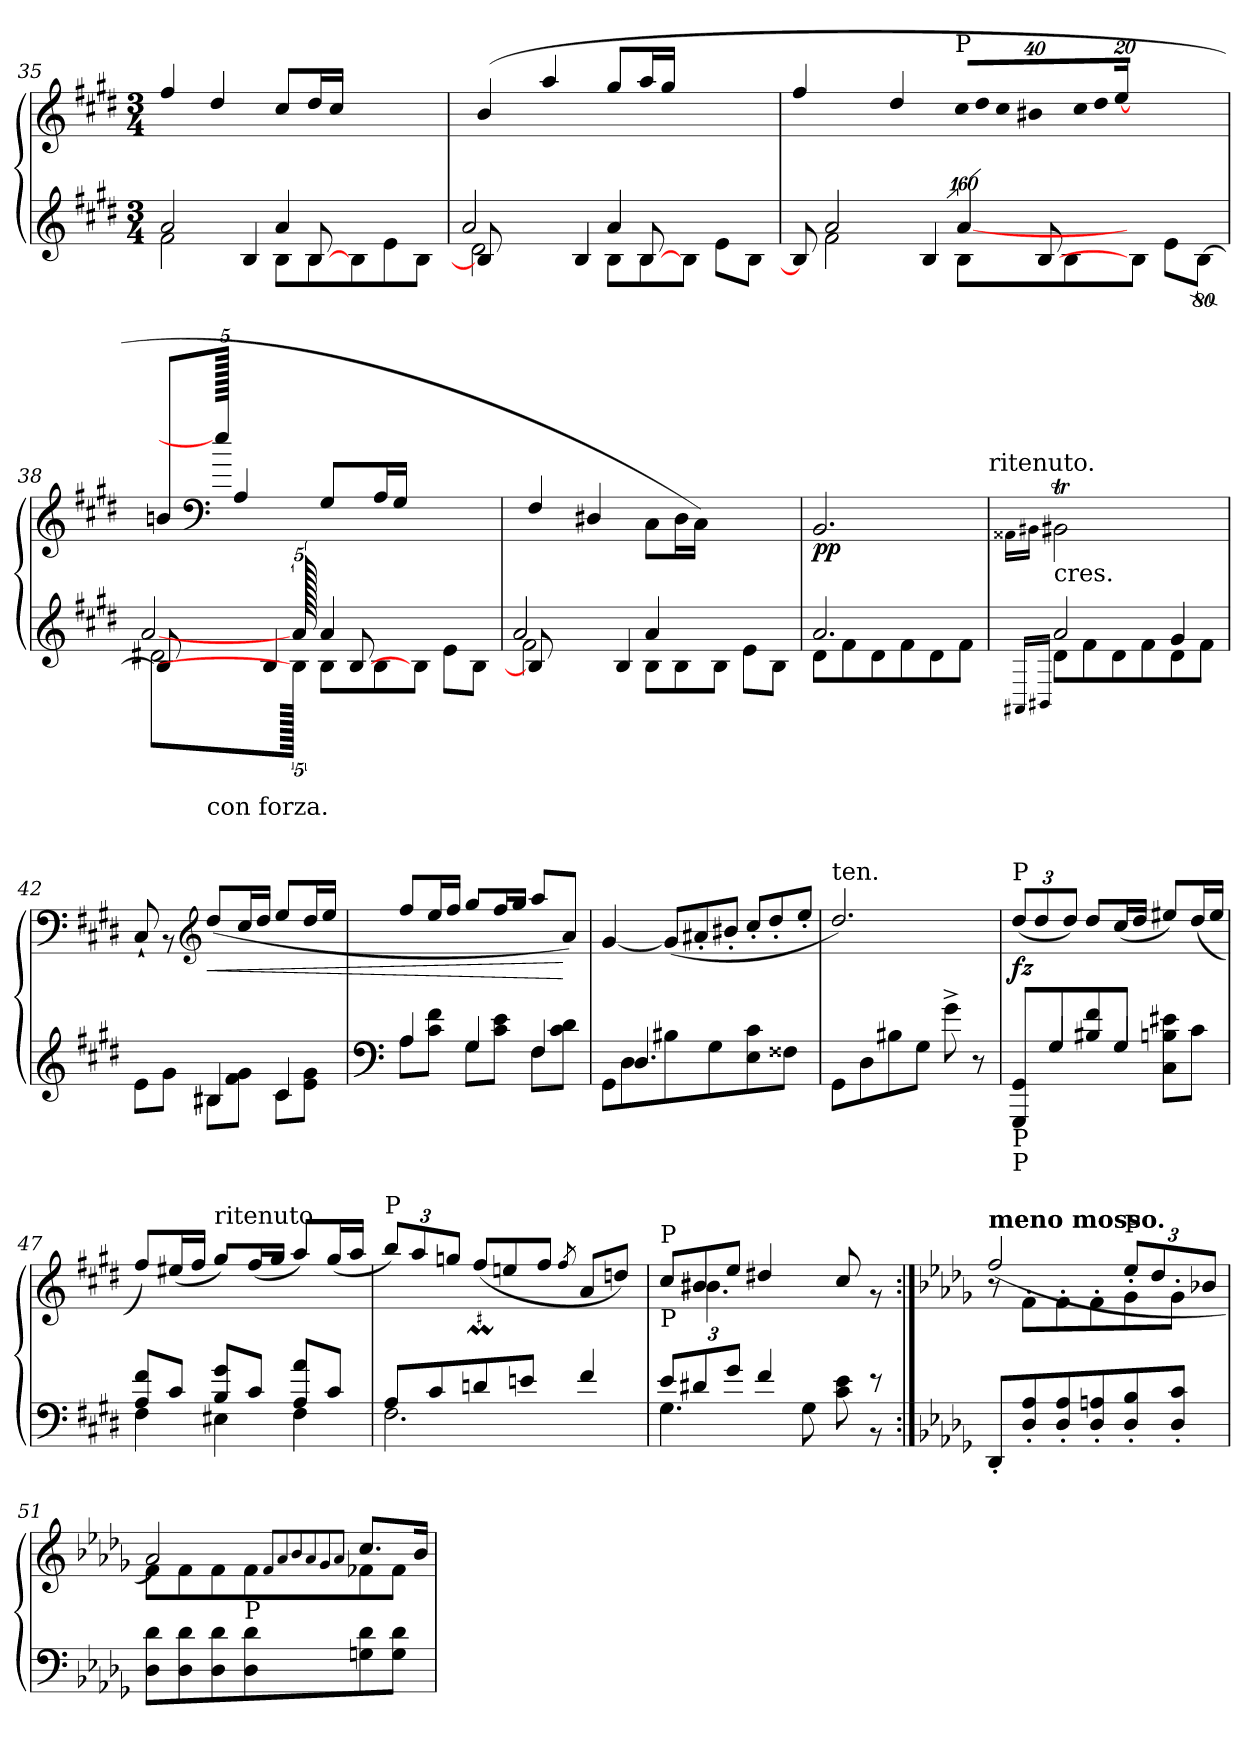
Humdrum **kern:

**kern	**kern	**dynam
*part1	*part1	*part1
*staff2	*staff1	*staff1/2
*clefG2	*clefG2	*
*k[f#c#g#d#]	*k[f#c#g#d#]	*
*c#:	*c#:	*
*M3/4	*M3/4	*
=35	=35	=35
*^	*^	*
*	*^	*	*	*
4.ryy	2a/	2f#\	4.ryy	4ff#/	.
.	.	.	.	4dd#/	.
4B/	.	.	4.ryy	.	.
.	4a/	8B\L	.	8cc#/L	.
[8B/	.	8B\	.	16dd#/L	.
.	.	.	.	16cc#/JJ	.
4.ryy	4.ryy	8B\	4.ryy	4.ryy	.
.	.	8e\	.	.	.
.	.	8B\J	.	.	.
=36	=36	=36	=36	=36	=36
8B/]	2a/	2d#\	4.ryy	(>4b/	.
4ryy	.	.	.	.	.
.	.	.	.	4aa/	.
4B/	.	.	4.ryy	.	.
.	4a/	8B\L	.	8gg#/L	.
[8B/	.	8B\	.	16aa/L	.
.	.	.	.	16gg#/JJ	.
4.ryy	4.ryy	8B\J	4.ryy	4.ryy	.
.	.	8e\L	.	.	.
.	.	8B\J	.	.	.
=37	=37	=37	=37	=37	=37
8B/]	640ryy	640ryy	4.ryy	4ff#/	.
.	2a/	2f#\	.	.	.
4ryy	.	.	.	.	.
.	.	.	.	4dd#/	.
4B/	.	.	4.ryy	.	.
*	*	*	*	*Xbrackettup	*
!	!	!	!	!LO:TX:a:t=P	!
!	!	!	!	!LO:N:vis=16	!
.	.	.	.	640%23cc#/LL	.
.	[640%159a/	8B\L	.	.	.
!	!	!	!	!LO:N:vis=16	!
.	.	.	.	640%23dd#/	.
!	!	!	!	!LO:N:vis=16	!
.	.	.	.	640%23cc#/	.
!	!	!	!	!LO:N:vis=16	!
.	.	.	.	640%23b#X/	.
[8B/	.	.	.	.	.
.	.	8B\	.	.	.
!	!	!	!	!LO:N:vis=16	!
.	.	.	.	640%23cc#/	.
!	!	!	!	!LO:N:vis=16	!
.	.	.	.	640%23dd#/	.
.	.	.	.	[320%11ee/JJ	.
4.ryy	4.ryy	.	4.ryy	4.ryy	.
.	.	8B\J	.	.	.
.	.	8e\L	.	.	.
.	.	[640%79B\J	.	.	.
!!LO:LB:g=z	!!
=38	=38	=38	=38	=38	=38
8B/]	2a/	2d#X\	4.ryy	4bn/	.
4ryy	.	.	.	.	.
*	*	*	*clefF4	*	*
.	.	.	.	640ee/JJ]	.
.	.	.	.	4A/	.
4B/	.	.	4.ryy	.	.
.	640a/]	640B\J]	.	.	.
.	4a/	8B\L	.	8G#/L	.
[8B/	.	.	.	.	.
.	.	8B\	.	16A/L	.
.	.	.	.	16G#/JJ	.
640%241ryy	.	.	640%241ryy	.	.
.	4.ryy	8B\J	.	4.ryy	.
.	.	8e\L	.	.	.
.	.	8B\J	.	.	.
=39	=39	=39	=39	=39	=39
8B/]	2a/	2f#\	4.ryy	4F#/	.
4ryy	.	.	.	.	.
.	.	.	.	4D#X/	.
4B/	.	.	4ryy	.	.
.	4a/	8B\L	.	8C#\L	.
2ryy	.	8B\	8ryy	16D#\L	.
.	.	.	.	16C#\JJ)	.
.	4.ryy	8B\J	4.ryy	4.ryy	.
.	.	8e\L	.	.	.
.	.	8B\J	.	.	.
=40	=40	=40	=40	=40	=40
!	!	!	!	!	!LO:DY:b
*	*v	*v	*	*	*
2.a/	8d#\L	2.ryy	2.BB/	pp
.	8f#\	.	.	.
.	8d#\	.	.	.
.	8f#\	.	.	.
.	8d#\	.	.	.
.	8f#\J	.	.	.
*	*	*v	*v	*
!	!	!LO:TX:a:t=ritenuto.	!
=41	=41	=41	=41
*	*	*^	*
*	*	*	*^	*
(<16qAA#X/LL	.	.	.	16qAA##X\LL	.
16qBB#X/JJ	.	.	.	16qBB#X\JJ	.
!	!	!LO:TX:b:t=cres.	!	!	!
2a/	8d#\L	2.ryy	4ryy	2BB#t\	.
.	8f#\	.	.	.	.
.	8d#\	.	4ryy	.	.
.	8f#\	.	.	.	.
4g#/	8d#\	.	4ryy	4ryy	.
.	8f#\J	.	.	.	.
*	*	*	*v	*v	*
=42	=42	=42	=42	=42
!	!	!	!	!LO:DY:b
4ryy	8e\L	2.ryy	8C#`/)	other-dynamics
.	8g#\J	.	8r	.
*	*	*clefG2	*	*
!	!	!	!LO:TX:a:t=con forza.	!
!	!	!	!	!LO:HP:b
4B#X/	8B#\L	.	(>8dd#/L	<
.	8f#\ 8g#\J	.	16cc#/L	.
.	.	.	16dd#/JJ	.
4c#/	8c#\L	.	8ee/L	.
.	8e\ 8g#\J	.	16dd#/L	.
.	.	.	16ee/JJ	.
!!LO:LB:g=z	!!
=43	=43	=43	=43	=43
*clefF4	*	*	*	*
4A/	8A\L	2.ryy	8ff#/L	.
.	8c#\ 8f#\J	.	16ee/L	.
.	.	.	16ff#/JJ	.
4G#/	8G#\L	.	8gg#/L	.
.	8c#\ 8e\J	.	16ff#/L	.
.	.	.	16gg#/JJ	.
4F#/	8F#\L	.	8aa/L	.
.	8c#\ 8d#\J	.	8a/J)	[
=44	=44	=44	=44	=44
8ryy	8GG#\L	2.ryy	[4g#/	.
4.D#/	8D#\	.	.	.
*	*	*	*Xtuplet	*
.	8B#X\	.	(<12g#/L]	.
.	.	.	12a#X'/	.
.	8G#\	.	.	.
.	.	.	12b#X'/J	.
4ryy	8E\ 8c#\	.	12cc#'/L	.
.	.	.	12dd#'/	.
.	8F##X\J	.	.	.
.	.	.	12ee'/J	.
*v	*v	*	*	*
=45	=45	=45	=45
!	!LO:TX:a:t=ten.	!	!
8GG#\L	2.ryy	2.dd#/)	.
8D#\	.	.	.
8B#X\	.	.	.
8G#\J	.	.	.
8g#^\	.	.	.
8r	.	.	.
=46	=46	=46	=46
*^	*	*	*
*	*	*	*tuplet	*
!	!	!LO:TX:a:t=P	!	!
!LO:TX:b:t=P	!	!	!	!
!LO:TX:b:t=P	!	!	!	!
!	!	!	!	!LO:DY:b
8ryy	8GGG#/ 8GG#/L	2.ryy	(>12dd#/L	fz
.	.	.	12dd#/	.
4G#/	8G#/	.	.	.
.	.	.	12dd#/J)	.
.	8B#X/ 8f#/	.	8dd#/L	.
4G#/	8G#/J	.	(>16cc#/L	.
.	.	.	16dd#/JJ	.
.	8C#\ 8Bn\ 8e#X\L	.	8ee#X/L)	.
8ryy	8c#\J	.	(>16dd#/L	.
.	.	.	16ee#/JJ	.
!!LO:PB:g=z	!!
=47	=47	=47	=47	=47
8A/ 8f#/L	4F#\	2.ryy	8ff#/L)	.
8c#/J	.	.	(>16ee#X/L	.
.	.	.	16ff#/JJ	.
!	!	!	!LO:TX:a:t=ritenuto.	!
8B/ 8g#/L	4E#X\	.	8gg#/L)	.
8c#/J	.	.	(>16ff#/L	.
.	.	.	16gg#/JJ	.
8A/ 8a/L	4F#\	.	8aa/L)	.
8c#/J	.	.	(>16gg#/L	.
.	.	.	16aa/JJ	.
=48	=48	=48	=48	=48
!	!	!LO:TX:a:t=P	!	!
8A/L	2.F#\	2.ryy	12bb/L)	.
.	.	.	12aa/	.
8c#/	.	.	.	.
.	.	.	12ggn/J	.
*	*	*	*Xtuplet	*
8dn/	.	.	(>12ff#M/L	.
.	.	.	12een/	.
8en/J	.	.	.	.
.	.	.	12ff#/J	.
.	.	.	8qff#/	.
4f#/	.	.	8a/L	.
.	.	.	8ddn/J)	.
=49	=49	=49	=49	=49
*	*	*	*^	*
*Xtuplet	*	*	*	*tuplet	*
!	!	!LO:TX:a:t=P	!	!	!
!	!	!LO:TX:b:t=P	!	!	!
12e/L	4.G#\	2.ryy	12cc#/L	12ryy	.
12d#X/	.	.	12b#X/	6.b#\	.
12g#/J	.	.	12ee/J	.	.
4f#/	.	.	4dd#X/	.	.
.	.	.	.	6ryy	.
.	8G#\	.	.	.	.
8ryy	8c#\ 8e\	.	8cc#/	4ryy	.
8r	8r	.	8r	.	.
*v	*v	*	*	*	*
!!LO:LB:g=z	!!	!!
=50:|!	=50:|!	=50:|!	=50:|!	=50:|!
*k[b-e-a-d-g-]	*k[b-e-a-d-g-]	*	*	*
*^	*	*	*	*
!	!	!LO:TX:a:B:t=meno mosso.	!	!	!
!LO:TX:b:t=P	!	!	!	!	!
!LO:TX:a:t=con anima.	!	!	!	!	!
*v	*v	*	*	*	*
8DD-'/L	2.ryy	(>2ff/	8r	.
8D-/' 8A-/'	.	.	8f'\L	.
8D-/' 8A-/'	.	.	8f'\	.
8D-/' 8An/'	.	.	8f'\	.
!	!	!LO:TX:a:t=P	!	!
8D-/' 8B-/'	.	12ee-/L	8g-'\	.
.	.	12dd-/	.	.
8D-/' 8c/'J	.	.	8g-'\J	.
.	.	12b-X/J	.	.
=51	=51	=51	=51	=51
8D-\ 8d-\L	2.ryy	2a-/)	8f\L	.
8D-\ 8d-\	.	.	8f\	.
8D-\ 8d-\	.	.	8f\	.
!	!	!	!LO:TX:b:t=P	!
8D-\ 8d-\	.	.	8f\	.
.	.	8qf/L	.	.
.	.	8qa-/	.	.
.	.	8qb-/	.	.
.	.	8qa-/	.	.
.	.	8qg-/	.	.
.	.	8qa-/J	.	.
8Gn\ 8d-\	.	8.cc/L	8f-X\	.
8G\ 8d-\J	.	.	8f-\J	.
.	.	16b-/Jk	.	.
*	*v	*v	*v	*
=	=	=
*-	*-	*-
